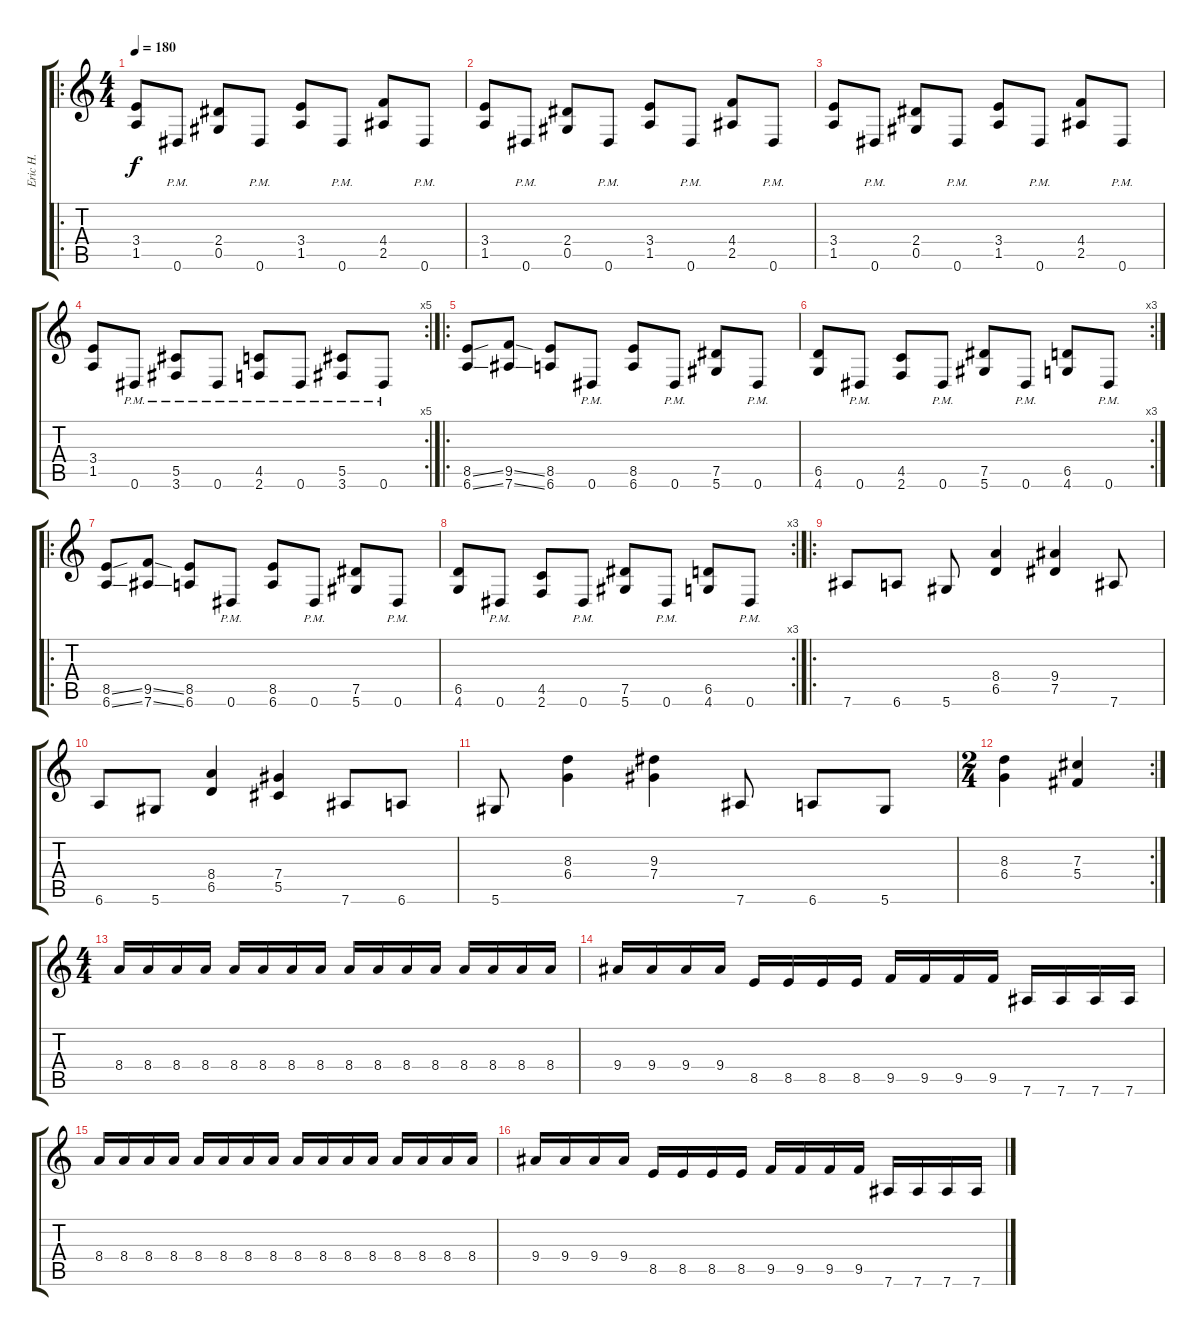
\track ("Eric H." "Eric H.") {instrument distortionguitar}
\staff {score tabs}
\tuning (Eb4 Bb3 Gb3 Db3 Ab2 Eb2) {hide}
\ro
\ts (4 4)
\tempo 180
\clef g2
\ks c
(3.4 1.5).8{dy f} 0.6{pm}.8 (2.4 0.5).8 0.6{pm}.8 (3.4 1.5).8 0.6{pm}.8 (4.4 2.5).8 0.6{pm}.8 |
(3.4 1.5).8 0.6{pm}.8 (2.4 0.5).8 0.6{pm}.8 (3.4 1.5).8 0.6{pm}.8 (4.4 2.5).8 0.6{pm}.8 |
(3.4 1.5).8 0.6{pm}.8 (2.4 0.5).8 0.6{pm}.8 (3.4 1.5).8 0.6{pm}.8 (4.4 2.5).8 0.6{pm}.8 |
\rc 5
(3.4 1.5).8 0.6{pm}.8 (5.5{pm} 3.6).8 0.6{pm}.8 (4.5{pm} 2.6).8 0.6{pm}.8 (5.5{pm} 3.6).8 0.6{pm}.8 |
\ro
(8.5{ss} 6.6{ss}).8 (9.5{ss} 7.6{ss}).8 (8.5 6.6).8 0.6{pm}.8 (8.5 6.6).8 0.6{pm}.8 (7.5 5.6).8 0.6{pm}.8 |
\rc 3
(6.5 4.6).8 0.6{pm}.8 (4.5 2.6).8 0.6{pm}.8 (7.5 5.6).8 0.6{pm}.8 (6.5 4.6).8 0.6{pm}.8 |
\ro
(8.5{ss} 6.6{ss}).8 (9.5{ss} 7.6{ss}).8 (8.5 6.6).8 0.6{pm}.8 (8.5 6.6).8 0.6{pm}.8 (7.5 5.6).8 0.6{pm}.8 |
\rc 3
(6.5 4.6).8 0.6{pm}.8 (4.5 2.6).8 0.6{pm}.8 (7.5 5.6).8 0.6{pm}.8 (6.5 4.6).8 0.6{pm}.8 |
\ro
7.6.8 6.6.8 5.6.8 (8.4 6.5).4 (9.4 7.5).4 7.6.8 |
6.6.8 5.6.8 (8.4 6.5).4 (7.4 5.5).4 7.6.8 6.6.8 |
5.6.8 (8.3 6.4).4 (9.3 7.4).4 7.6.8 6.6.8 5.6.8 |
\rc 2
\ts (2 4)
(8.3 6.4).4 (7.3 5.4).4 |
\ts (4 4)
8.4.16 8.4.16 8.4.16 8.4.16 8.4.16 8.4.16 8.4.16 8.4.16 8.4.16 8.4.16 8.4.16 8.4.16 8.4.16 8.4.16 8.4.16 8.4.16 |
9.4.16 9.4.16 9.4.16 9.4.16 8.5.16 8.5.16 8.5.16 8.5.16 9.5.16 9.5.16 9.5.16 9.5.16 7.6.16 7.6.16 7.6.16 7.6.16 |
8.4.16 8.4.16 8.4.16 8.4.16 8.4.16 8.4.16 8.4.16 8.4.16 8.4.16 8.4.16 8.4.16 8.4.16 8.4.16 8.4.16 8.4.16 8.4.16 |
9.4.16 9.4.16 9.4.16 9.4.16 8.5.16 8.5.16 8.5.16 8.5.16 9.5.16 9.5.16 9.5.16 9.5.16 7.6.16 7.6.16 7.6.16 7.6.16
